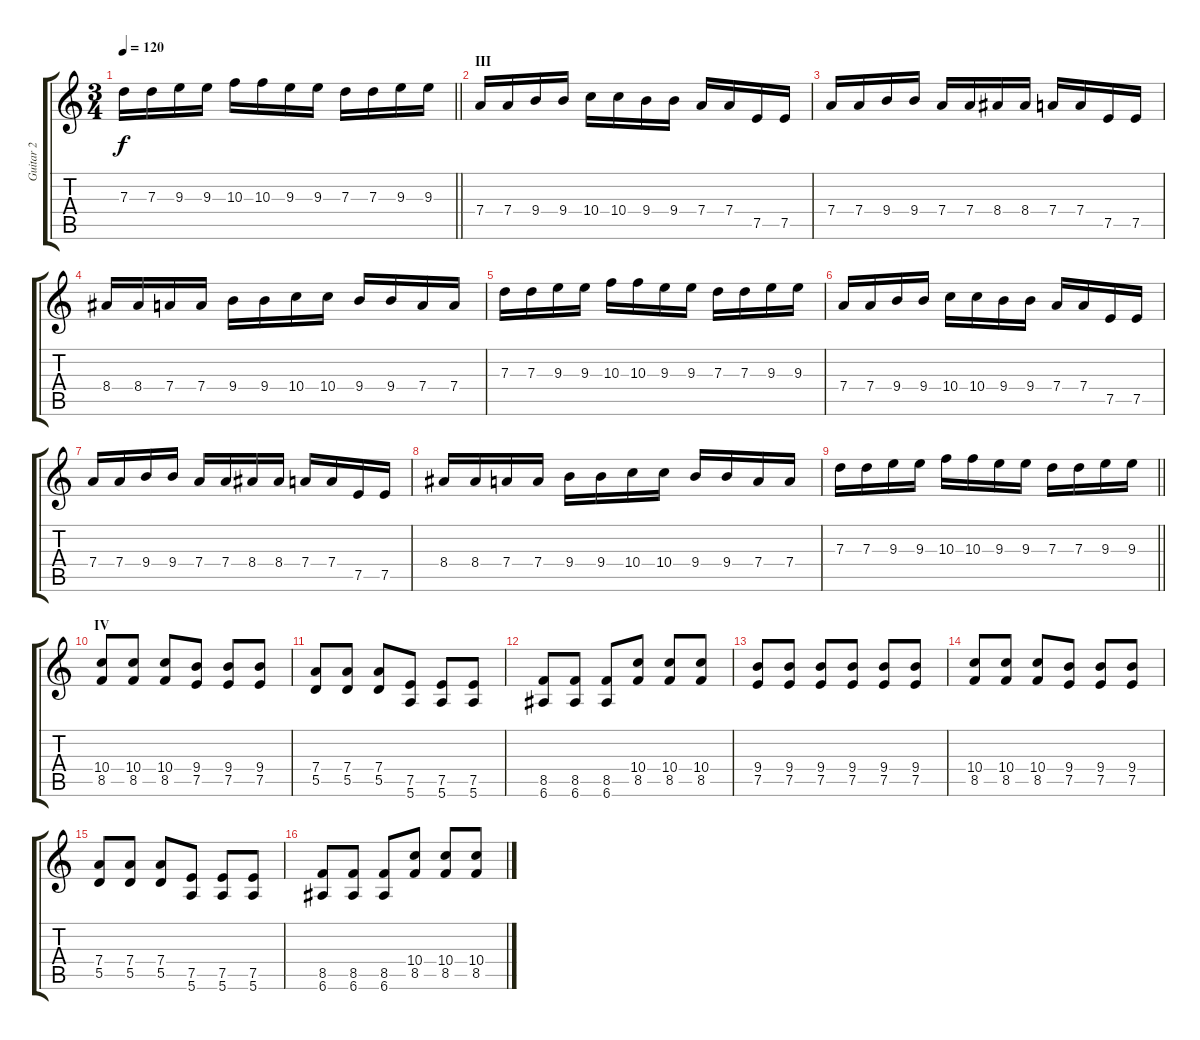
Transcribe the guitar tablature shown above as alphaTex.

\track ("Guitar 2" "Guitar 2") {instrument distortionguitar}
\staff {score tabs}
\tuning (E4 B3 G3 D3 A2 E2) {hide}
\ts (3 4)
\tempo 120
\clef g2
\barLineRight lightlight
\ks c
7.3.16{dy f} 7.3.16 9.3.16 9.3.16 10.3.16 10.3.16 9.3.16 9.3.16 7.3.16 7.3.16 9.3.16 9.3.16 |
\section ("" "III")
7.4.16 7.4.16 9.4.16 9.4.16 10.4.16 10.4.16 9.4.16 9.4.16 7.4.16 7.4.16 7.5.16 7.5.16 |
7.4.16 7.4.16 9.4.16 9.4.16 7.4.16 7.4.16 8.4.16 8.4.16 7.4.16 7.4.16 7.5.16 7.5.16 |
8.4.16 8.4.16 7.4.16 7.4.16 9.4.16 9.4.16 10.4.16 10.4.16 9.4.16 9.4.16 7.4.16 7.4.16 |
7.3.16 7.3.16 9.3.16 9.3.16 10.3.16 10.3.16 9.3.16 9.3.16 7.3.16 7.3.16 9.3.16 9.3.16 |
7.4.16 7.4.16 9.4.16 9.4.16 10.4.16 10.4.16 9.4.16 9.4.16 7.4.16 7.4.16 7.5.16 7.5.16 |
7.4.16 7.4.16 9.4.16 9.4.16 7.4.16 7.4.16 8.4.16 8.4.16 7.4.16 7.4.16 7.5.16 7.5.16 |
8.4.16 8.4.16 7.4.16 7.4.16 9.4.16 9.4.16 10.4.16 10.4.16 9.4.16 9.4.16 7.4.16 7.4.16 |
\barLineRight lightlight
7.3.16 7.3.16 9.3.16 9.3.16 10.3.16 10.3.16 9.3.16 9.3.16 7.3.16 7.3.16 9.3.16 9.3.16 |
\section ("" "IV")
(10.4 8.5).8 (10.4 8.5).8 (10.4 8.5).8 (9.4 7.5).8 (9.4 7.5).8 (9.4 7.5).8 |
(7.4 5.5).8 (7.4 5.5).8 (7.4 5.5).8 (7.5 5.6).8 (7.5 5.6).8 (7.5 5.6).8 |
(8.5 6.6).8 (8.5 6.6).8 (8.5 6.6).8 (10.4 8.5).8 (10.4 8.5).8 (10.4 8.5).8 |
(9.4 7.5).8 (9.4 7.5).8 (9.4 7.5).8 (9.4 7.5).8 (9.4 7.5).8 (9.4 7.5).8 |
(10.4 8.5).8 (10.4 8.5).8 (10.4 8.5).8 (9.4 7.5).8 (9.4 7.5).8 (9.4 7.5).8 |
(7.4 5.5).8 (7.4 5.5).8 (7.4 5.5).8 (7.5 5.6).8 (7.5 5.6).8 (7.5 5.6).8 |
(8.5 6.6).8 (8.5 6.6).8 (8.5 6.6).8 (10.4 8.5).8 (10.4 8.5).8 (10.4 8.5).8
